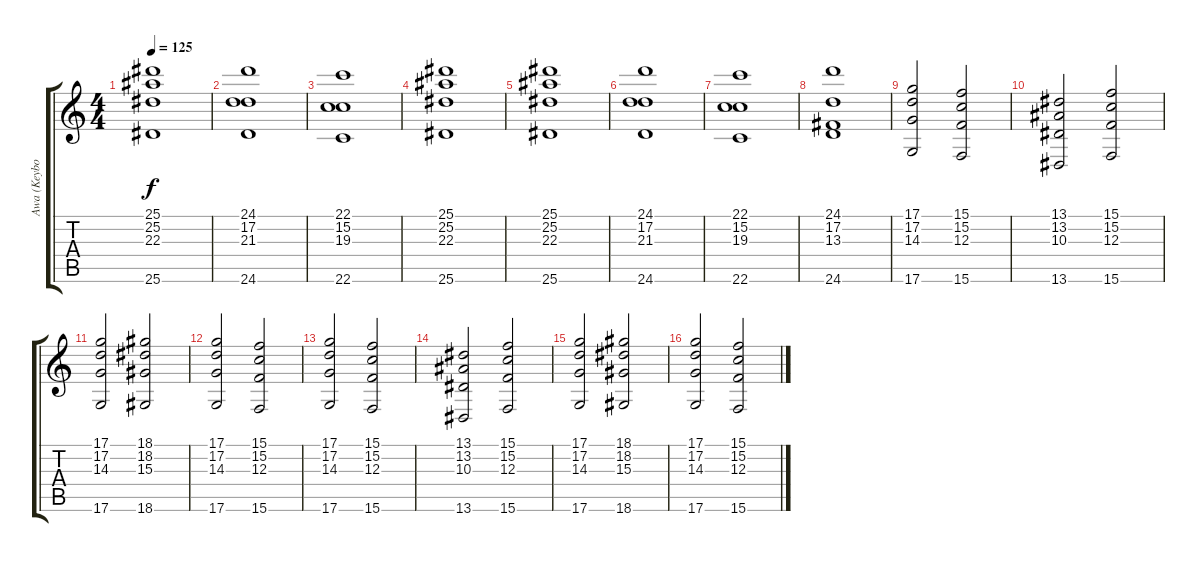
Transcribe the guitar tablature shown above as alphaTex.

\track ("Awa (Keybords 2)" "Awa (Keybo") {instrument stringensemble2}
\staff {score tabs}
\tuning (D4 A3 F3 C3 G2 D2) {hide}
\ts (4 4)
\tempo 125
\clef g2
\ks c
(25.1 25.2 22.3 25.6).1{dy f volume 8} |
(24.1 17.2 21.3 24.6).1 |
(22.1 15.2 19.3 22.6).1 |
(25.1 25.2 22.3 25.6).1 |
(25.1 25.2 22.3 25.6).1 |
(24.1 17.2 21.3 24.6).1 |
(22.1 15.2 19.3 22.6).1 |
(24.1 17.2 13.3 24.6).1 |
(17.1 17.2 14.3 17.6).2{volume 10 instrument stringensemble2} (15.1 15.2 12.3 15.6).2 |
(13.1 13.2 10.3 13.6).2 (15.1 15.2 12.3 15.6).2 |
(17.1 17.2 14.3 17.6).2{instrument stringensemble1} (18.1 18.2 15.3 18.6).2 |
(17.1 17.2 14.3 17.6).2 (15.1 15.2 12.3 15.6).2 |
(17.1 17.2 14.3 17.6).2{instrument stringensemble2} (15.1 15.2 12.3 15.6).2 |
(13.1 13.2 10.3 13.6).2 (15.1 15.2 12.3 15.6).2 |
(17.1 17.2 14.3 17.6).2{instrument stringensemble1} (18.1 18.2 15.3 18.6).2 |
(17.1 17.2 14.3 17.6).2 (15.1 15.2 12.3 15.6).2
